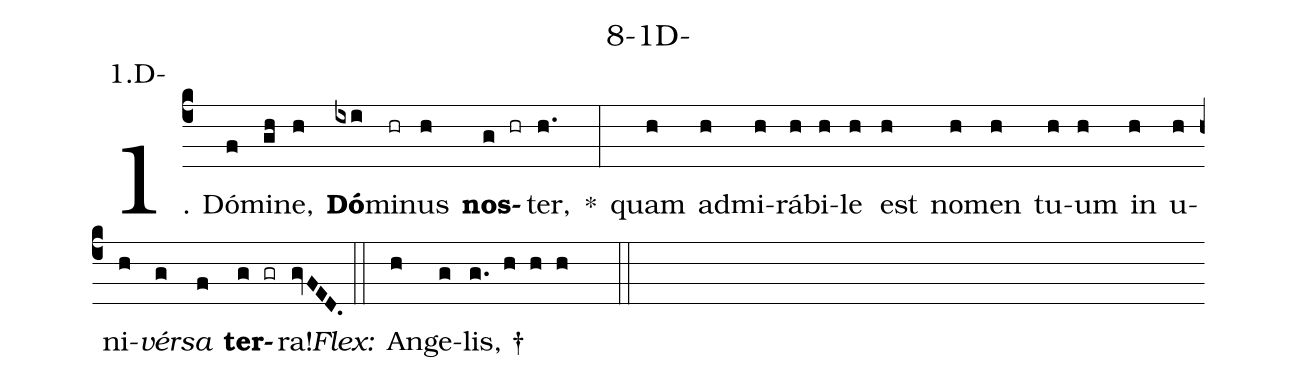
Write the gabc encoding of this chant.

name: 8-1D-;
annotation: 1.D-;
%%
(c4)1. Dó(f)mi(gh)ne,(h) <b>Dó</b>(ixi)mi(hr)nus(h) <b>nos</b>(g hr)ter,(h.) *(:) quam(h) ad(h)mi(h)rá(h)bi(h)le(h) est(h) no(h)men(h) tu(h)um(h) in(h) u(h)ni(h)<i>vér</i>(g)<i>sa</i>(f) <b>ter</b>(g gr)ra!(gvFED.) (::)
<i>Flex:</i>()  An(h)ge(g)lis, †(g. h h h  ::)
